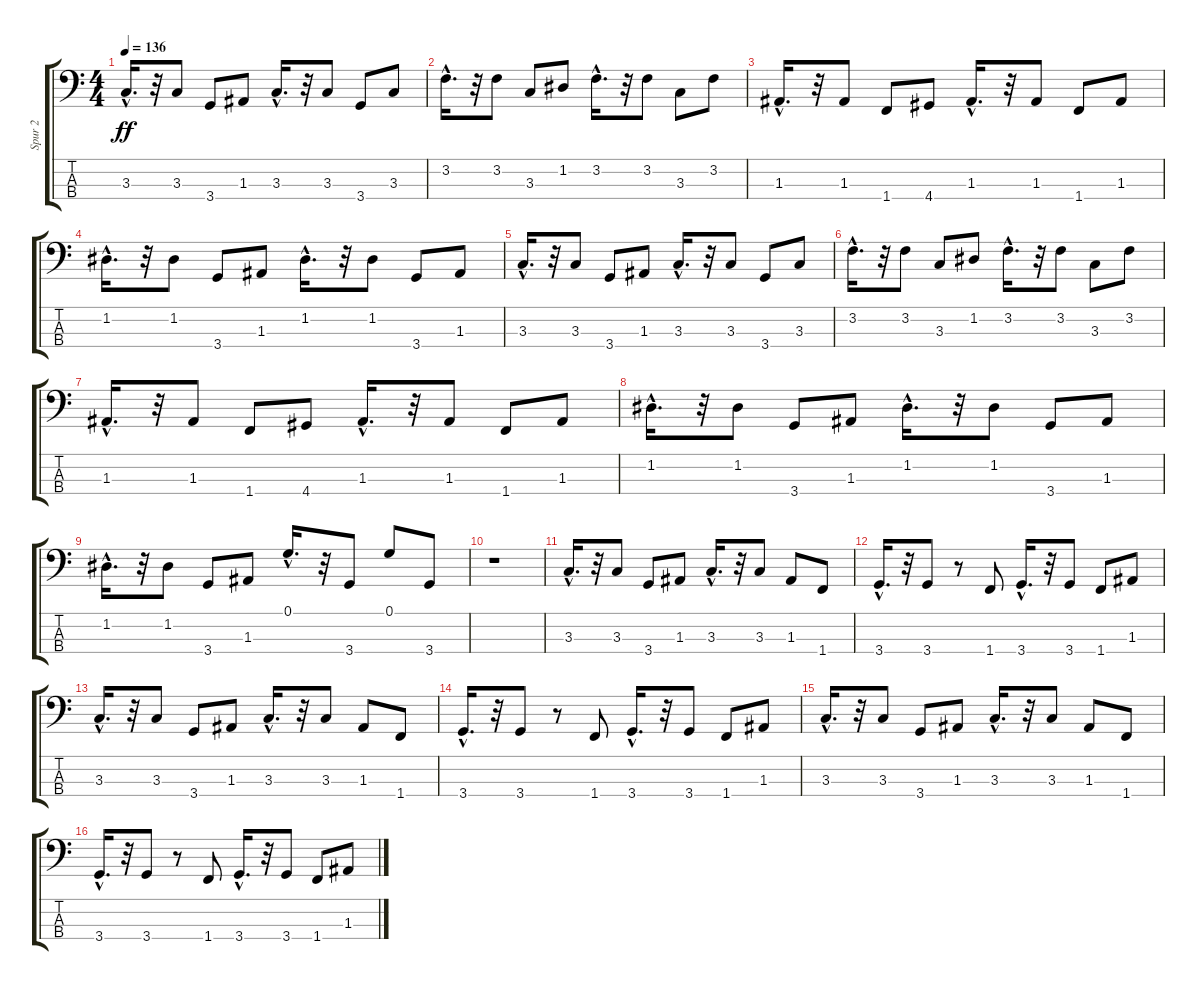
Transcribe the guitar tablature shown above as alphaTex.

\track ("Spur 2" "Spur 2") {instrument synthbass2}
\staff {score tabs}
\tuning (G2 D2 A1 E1) {hide}
\ts (4 4)
\tempo 136
\clef f4
\ks c
3.3{hac}.16{d dy ff} r.32 3.3.8 3.4.8 1.3.8 3.3{hac}.16{d} r.32 3.3.8 3.4.8 3.3.8 |
3.2{hac}.16{d} r.32 3.2.8 3.3.8 1.2.8 3.2{hac}.16{d} r.32 3.2.8 3.3.8 3.2.8 |
1.3{hac}.16{d} r.32 1.3.8 1.4.8 4.4.8 1.3{hac}.16{d} r.32 1.3.8 1.4.8 1.3.8 |
1.2{hac}.16{d} r.32 1.2.8 3.4.8 1.3.8 1.2{hac}.16{d} r.32 1.2.8 3.4.8 1.3.8 |
3.3{hac}.16{d} r.32 3.3.8 3.4.8 1.3.8 3.3{hac}.16{d} r.32 3.3.8 3.4.8 3.3.8 |
3.2{hac}.16{d} r.32 3.2.8 3.3.8 1.2.8 3.2{hac}.16{d} r.32 3.2.8 3.3.8 3.2.8 |
1.3{hac}.16{d} r.32 1.3.8 1.4.8 4.4.8 1.3{hac}.16{d} r.32 1.3.8 1.4.8 1.3.8 |
1.2{hac}.16{d} r.32 1.2.8 3.4.8 1.3.8 1.2{hac}.16{d} r.32 1.2.8 3.4.8 1.3.8 |
1.2{hac}.16{d} r.32 1.2.8 3.4.8 1.3.8 0.1{hac}.16{d} r.32 3.4.8 0.1.8 3.4.8 |
r.1 |
3.3{hac}.16{d} r.32 3.3.8 3.4.8 1.3.8 3.3{hac}.16{d} r.32 3.3.8 1.3.8 1.4.8 |
3.4{hac}.16{d} r.32 3.4.8 r.8 1.4.8 3.4{hac}.16{d} r.32 3.4.8 1.4.8 1.3.8 |
3.3{hac}.16{d} r.32 3.3.8 3.4.8 1.3.8 3.3{hac}.16{d} r.32 3.3.8 1.3.8 1.4.8 |
3.4{hac}.16{d} r.32 3.4.8 r.8 1.4.8 3.4{hac}.16{d} r.32 3.4.8 1.4.8 1.3.8 |
3.3{hac}.16{d} r.32 3.3.8 3.4.8 1.3.8 3.3{hac}.16{d} r.32 3.3.8 1.3.8 1.4.8 |
3.4{hac}.16{d} r.32 3.4.8 r.8 1.4.8 3.4{hac}.16{d} r.32 3.4.8 1.4.8 1.3.8
